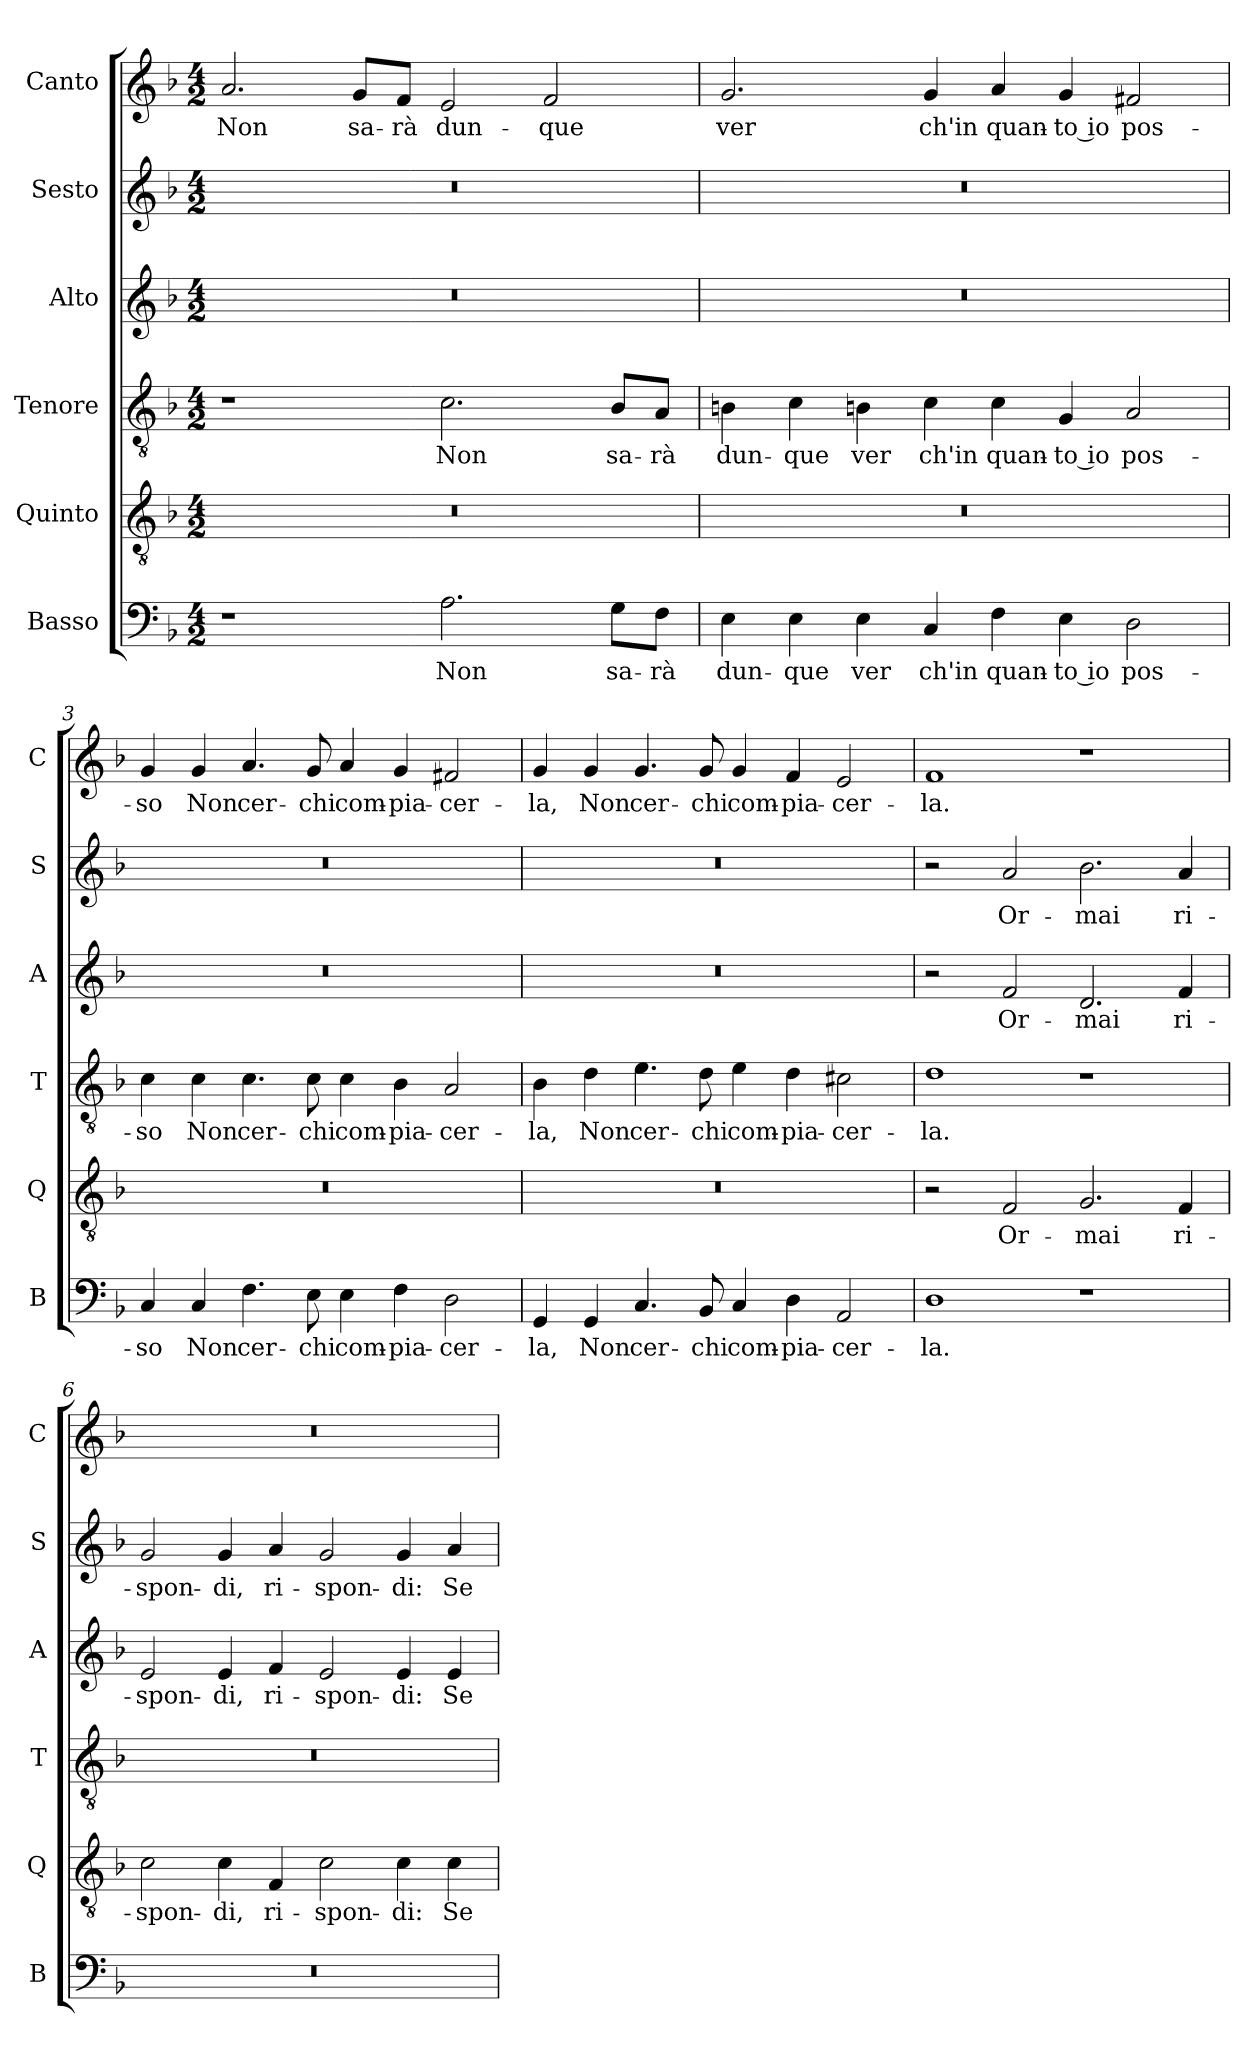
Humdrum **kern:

**kern	**text	**kern	**text	**kern	**text	**kern	**text	**kern	**text	**kern	**text
*part6	*part6	*part5	*part5	*part4	*part4	*part3	*part3	*part2	*part2	*part1	*part1
*staff6	*staff6	*staff5	*staff5	*staff4	*staff4	*staff3	*staff3	*staff2	*staff2	*staff1	*staff1
*I"Basso	*	*I"Quinto	*	*I"Tenore	*	*I"Alto	*	*I"Sesto	*	*I"Canto	*
*I'B	*	*I'Q	*	*I'T	*	*I'A	*	*I'S	*	*I'C	*
*clefF4	*	*clefGv2	*	*clefGv2	*	*clefG2	*	*clefG2	*	*clefG2	*
*k[b-]	*	*k[b-]	*	*k[b-]	*	*k[b-]	*	*k[b-]	*	*k[b-]	*
*d:	*	*d:	*	*d:	*	*d:	*	*d:	*	*d:	*
*M4/2	*	*M4/2	*	*M4/2	*	*M4/2	*	*M4/2	*	*M4/2	*
=1	=1	=1	=1	=1	=1	=1	=1	=1	=1	=1	=1
1r	.	0r	.	1r	.	0r	.	0r	.	2.a	Non
.	.	.	.	.	.	.	.	.	.	8gL	sa-
.	.	.	.	.	.	.	.	.	.	8fJ	-rà
2.A	Non	.	.	2.c	Non	.	.	.	.	2e	dun-
.	.	.	.	.	.	.	.	.	.	2f	-que
8GL	sa-	.	.	8B-L	sa-	.	.	.	.	.	.
8FJ	-rà	.	.	8AJ	-rà	.	.	.	.	.	.
=2	=2	=2	=2	=2	=2	=2	=2	=2	=2	=2	=2
4E	dun-	0r	.	4Bn	dun-	0r	.	0r	.	2.g	ver
4E	-que	.	.	4c	-que	.	.	.	.	.	.
4E	ver	.	.	4Bn	ver	.	.	.	.	.	.
4C	ch'in	.	.	4c	ch'in	.	.	.	.	4g	ch'in
4F	quan-	.	.	4c	quan-	.	.	.	.	4a	quan-
4E	-to io	.	.	4G	-to io	.	.	.	.	4g	-to io
2D	pos-	.	.	2A	pos-	.	.	.	.	2f#X	pos-
=3	=3	=3	=3	=3	=3	=3	=3	=3	=3	=3	=3
4C	-so	0r	.	4c	-so	0r	.	0r	.	4g	-so
4C	Non	.	.	4c	Non	.	.	.	.	4g	Non
4.F	cer-	.	.	4.c	cer-	.	.	.	.	4.a	cer-
8E	-chi	.	.	8c	-chi	.	.	.	.	8g	-chi
4E	com-	.	.	4c	com-	.	.	.	.	4a	com-
4F	-pia-	.	.	4B-	-pia-	.	.	.	.	4g	-pia-
2D	-cer-	.	.	2A	-cer-	.	.	.	.	2f#X	-cer-
=4	=4	=4	=4	=4	=4	=4	=4	=4	=4	=4	=4
4GG	-la,	0r	.	4B-	-la,	0r	.	0r	.	4g	-la,
4GG	Non	.	.	4d	Non	.	.	.	.	4g	Non
4.C	cer-	.	.	4.e	cer-	.	.	.	.	4.g	cer-
8BB-	-chi	.	.	8d	-chi	.	.	.	.	8g	-chi
4C	com-	.	.	4e	com-	.	.	.	.	4g	com-
4D	-pia-	.	.	4d	-pia-	.	.	.	.	4f	-pia-
2AA	-cer-	.	.	2c#X	-cer-	.	.	.	.	2e	-cer-
=5	=5	=5	=5	=5	=5	=5	=5	=5	=5	=5	=5
1D	-la.	2r	.	1d	-la.	2r	.	2r	.	1f	-la.
.	.	2F	Or-	.	.	2f	Or-	2a	Or-	.	.
1r	.	2.G	-mai	1r	.	2.d	-mai	2.b-	-mai	1r	.
.	.	4F	ri-	.	.	4f	ri-	4a	ri-	.	.
=6	=6	=6	=6	=6	=6	=6	=6	=6	=6	=6	=6
0r	.	2c	-spon-	0r	.	2e	-spon-	2g	-spon-	0r	.
.	.	4c	-di,	.	.	4e	-di,	4g	-di,	.	.
.	.	4F	ri-	.	.	4f	ri-	4a	ri-	.	.
.	.	2c	-spon-	.	.	2e	-spon-	2g	-spon-	.	.
.	.	4c	-di:	.	.	4e	-di:	4g	-di:	.	.
.	.	4c	Se	.	.	4e	Se	4a	Se	.	.
=	=	=	=	=	=	=	=	=	=	=	=
*-	*-	*-	*-	*-	*-	*-	*-	*-	*-	*-	*-
